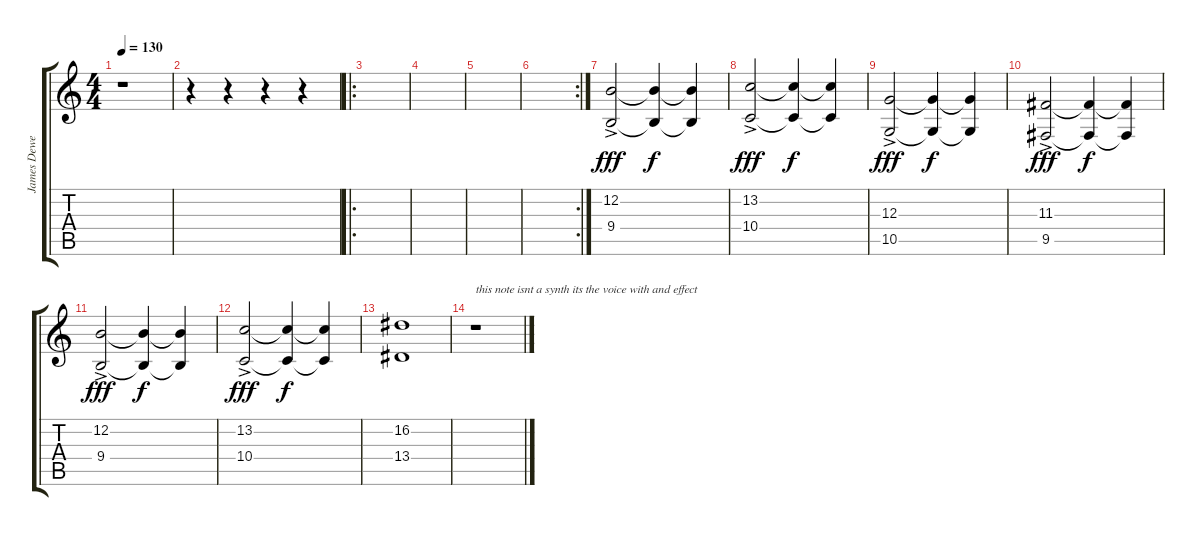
\track ("James Dewees - Keyboard" "James Dewe") {instrument lead2sawtooth}
\staff {score tabs}
\tuning (E4 B3 G3 D3 A2 E2) {hide}
\ts (4 4)
\tempo 130
\clef g2
\ks c
r.1{dy f} |
r.4 r.4 r.4 r.4 |
\ro
|
|
|
\rc 2
|
(12.2{ac} 9.4{ac}).2{dy fff volume 8} (12.2{t} 9.4{t}).4{dy f volume 4} (12.2{t} 9.4{t}).4 |
(13.2{ac} 10.4{ac}).2{dy fff volume 8} (13.2{t} 10.4{t}).4{dy f volume 4} (13.2{t} 10.4{t}).4 |
(12.3{ac} 10.5{ac}).2{dy fff volume 8} (12.3{t} 10.5{t}).4{dy f volume 4} (12.3{t} 10.5{t}).4 |
(11.3{ac} 9.5{ac}).2{dy fff volume 8} (11.3{t} 9.5{t}).4{dy f volume 4} (11.3{t} 9.5{t}).4 |
(12.2{ac} 9.4{ac}).2{dy fff volume 8} (12.2{t} 9.4{t}).4{dy f volume 4} (12.2{t} 9.4{t}).4 |
(13.2{ac} 10.4{ac}).2{dy fff volume 8} (13.2{t} 10.4{t}).4{dy f volume 4} (13.2{t} 10.4{t}).4 |
(16.2 13.4).1{volume 7} |
r.1{txt "this note isnt a synth its the voice with and effect "}
